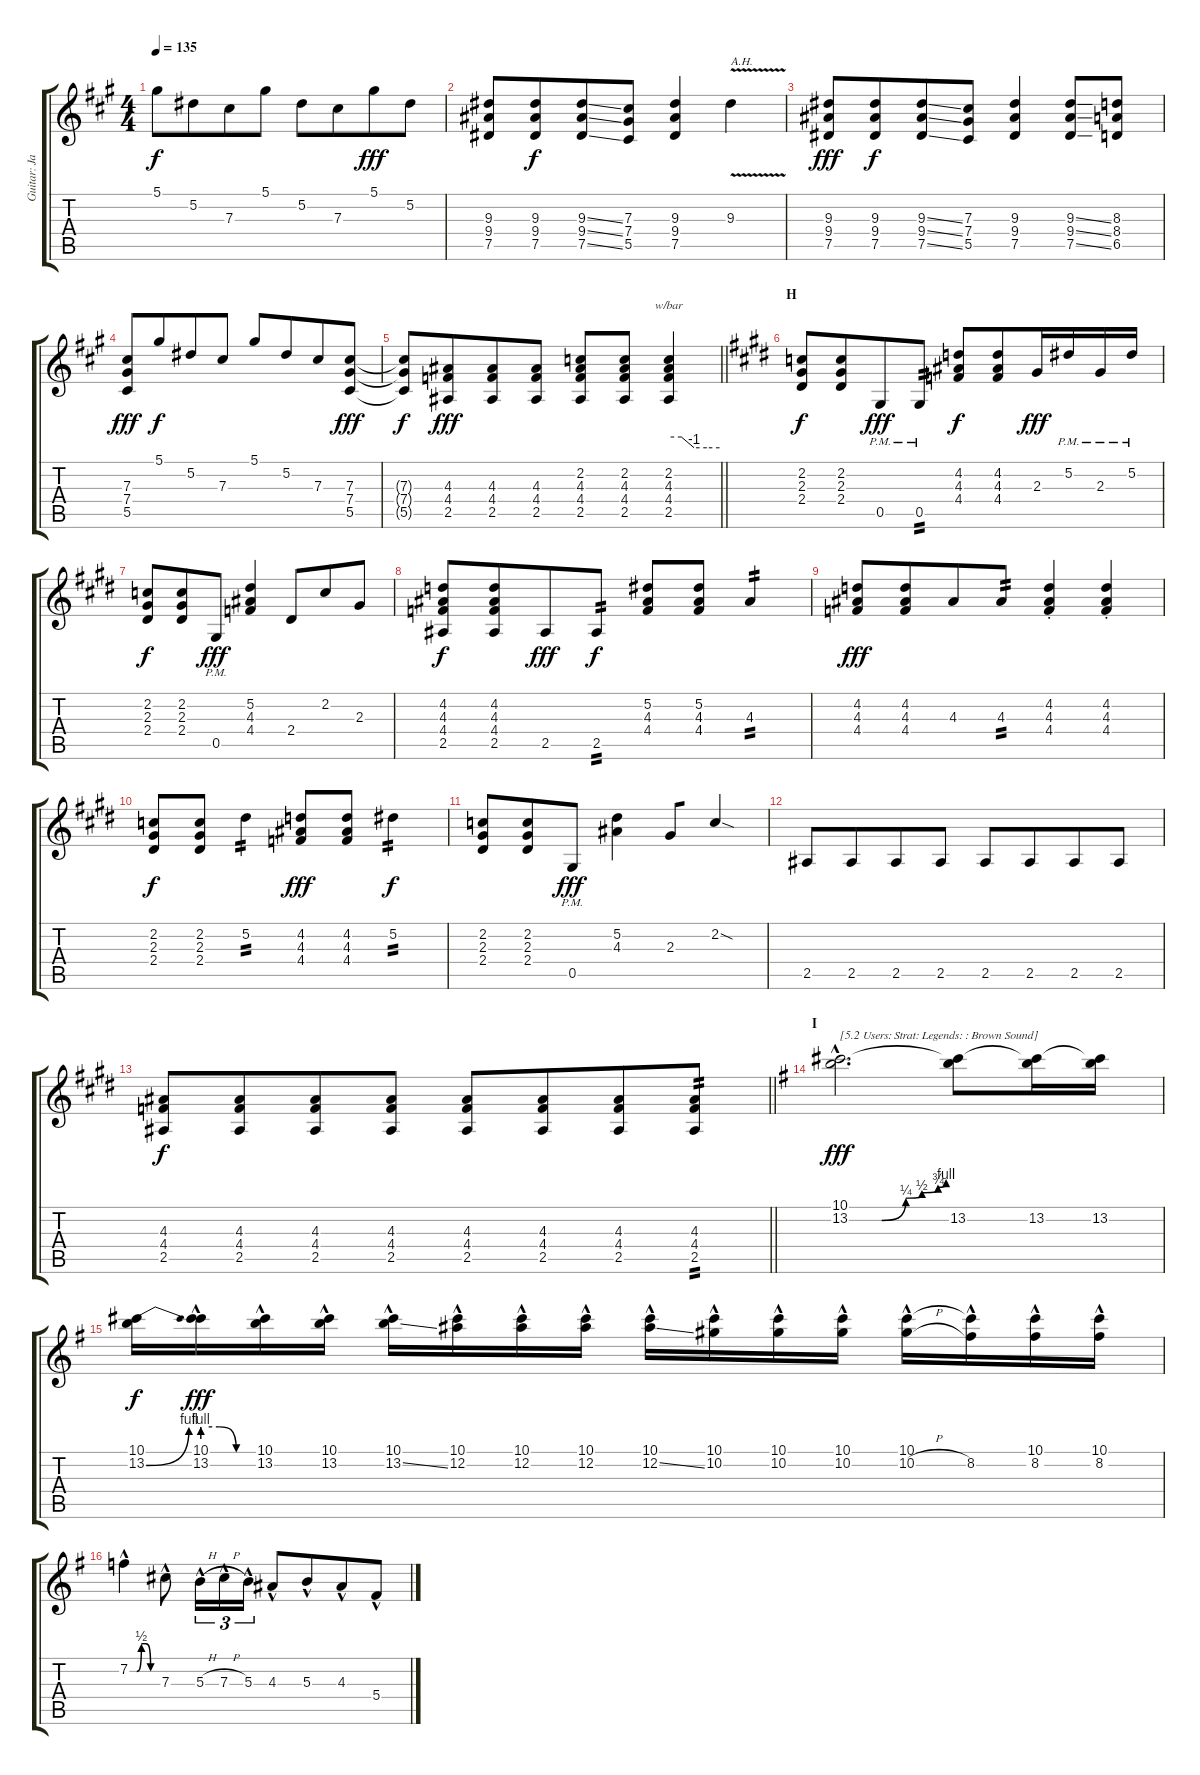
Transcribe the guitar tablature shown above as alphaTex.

\track ("Guitar: Jake" "Guitar: Ja") {instrument overdrivenguitar}
\staff {score tabs}
\tuning (Eb4 Bb3 Gb3 Db3 Ab2 Eb2) {hide}
\ts (4 4)
\tempo 135
\clef g2
\ks a
5.1.8{dy f beam merge} 5.2.8{beam merge} 7.3.8 5.1.8{beam split} 5.2.8{beam merge} 7.3.8{beam merge} 5.1.8{dy fff} 5.2.8 |
(9.3 9.4 7.5).8 (9.3 9.4 7.5).8{dy f beam merge} (9.3{ss} 9.4{ss} 7.5{ss}).8 (7.3 7.4 5.5).8 (9.3 9.4 7.5).4 9.3{v}.4{txt "A.H."} |
(9.3 9.4 7.5).8{dy fff} (9.3 9.4 7.5).8{dy f beam merge} (9.3{ss} 9.4{ss} 7.5{ss}).8 (7.3 7.4 5.5).8 (9.3 9.4 7.5).4 (9.3{ss} 9.4{ss} 7.5{ss}).8 (8.3 8.4 6.5).8 |
(7.3 7.4 5.5).8{dy fff} 5.1.8{dy f beam merge} 5.2.8 7.3.8 5.1.8{beam merge} 5.2.8{beam merge} 7.3.8 (7.3 7.4 5.5).8{dy fff} |
\barLineRight lightlight
(7.3{t} 7.4{t} 5.5{t}).8{dy f} (4.3 4.4 2.5).8{dy fff beam merge} (4.3 4.4 2.5).8 (4.3 4.4 2.5).8 (2.2 4.3 4.4 2.5).8 (2.2 4.3 4.4 2.5).8 (2.2 4.3 4.4 2.5).4{tbe (custom default 0 0 15 0 30 -4 45 -4 60 -4)} |
\section ("" "H")
\ks e
(2.2 2.3 2.4).8{dy f} (2.2 2.3 2.4).8{beam merge} 0.5{pm}.8{dy fff} 0.5{pm}.8{tp 2} (4.2 4.3 4.4).8{dy f} (4.2 4.3 4.4).8{beam merge} 2.3.16{dy fff} 5.2{pm}.16{beam merge} 2.3{pm}.16 5.2{pm}.16 |
(2.2 2.3 2.4).8{dy f} (2.2 2.3 2.4).8{beam merge} 0.5{pm}.8{dy fff} (5.2 4.3 4.4).4 2.4.8{beam merge} 2.2.8 2.3.8 |
(4.2 4.3 4.4 2.5).8{dy f} (4.2 4.3 4.4 2.5).8{beam merge} 2.5.8{dy fff} 2.5.8{tp 2 dy f} (5.2 4.3 4.4).8 (5.2 4.3 4.4).8 4.3.4{tp 2} |
(4.2 4.3 4.4).8{dy fff} (4.2 4.3 4.4).8{beam merge} 4.3.8 4.3.8{tp 2} (4.2{st} 4.3{st} 4.4{st}).4 (4.2{st} 4.3{st} 4.4{st}).4 |
(2.2 2.3 2.4).8{dy f} (2.2 2.3 2.4).8 5.2.4{tp 2} (4.2 4.3 4.4).8{dy fff} (4.2 4.3 4.4).8 5.2.4{tp 2 dy f} |
(2.2 2.3 2.4).8 (2.2 2.3 2.4).8{beam merge} 0.5{pm}.8{dy fff} (5.2 4.3).4 2.3.8{beam merge} 2.2{sod}.4 |
2.5.8 2.5.8{beam merge} 2.5.8 2.5.8 2.5.8 2.5.8{beam merge} 2.5.8 2.5.8 |
\barLineRight lightlight
(4.3 4.4 2.5).8{dy f} (4.3 4.4 2.5).8{beam merge} (4.3 4.4 2.5).8 (4.3 4.4 2.5).8 (4.3 4.4 2.5).8 (4.3 4.4 2.5).8{beam merge} (4.3 4.4 2.5).8 (4.3 4.4 2.5).8{tp 2} |
\section ("" "I")
\ks g
(10.1{hac} 13.2{be (custom 0 0 20 0 35 1 45 2 55 3 60 4) hac}).2{d txt "[5.2 Users: Strat: Legends: : Brown Sound]" dy fff volume 16 instrument overdrivenguitar} (10.1{t} 13.2).8 (10.1{t} 13.2).16 (10.1{t} 13.2).16 |
(10.1 13.2{be (bend 0 0 60 4)}).16{dy f} (10.1 13.2{be (custom 0 4 20 4 40 0 60 0) hac}).16{dy fff} (10.1 13.2{hac}).16 (10.1 13.2{hac}).16 (10.1 13.2{ss hac}).16 (10.1 12.2{hac}).16 (10.1{hac} 12.2{hac}).16 (10.1{hac} 12.2{hac}).16 (10.1 12.2{ss hac}).16 (10.1 10.2{hac}).16 (10.1{hac} 10.2{hac}).16 (10.1{hac} 10.2{hac}).16 (10.1{hac} 10.2{h hac}).16 (10.1{t} 8.2{hac}).16 (10.1{hac} 8.2{hac}).16 (10.1{hac} 8.2{hac}).16 |
7.2{be (custom 0 0 15 0 25 2 35 2 45 0 60 0) hac}.4 7.3{hac}.8 5.3{h hac}.16{tu (3 2)} 7.3{h hac}.16{tu (3 2)} 5.3{hac}.16{tu (3 2)} 4.3{hac}.8 5.3{hac}.8{beam merge} 4.3{hac}.8 5.4{hac}.8
